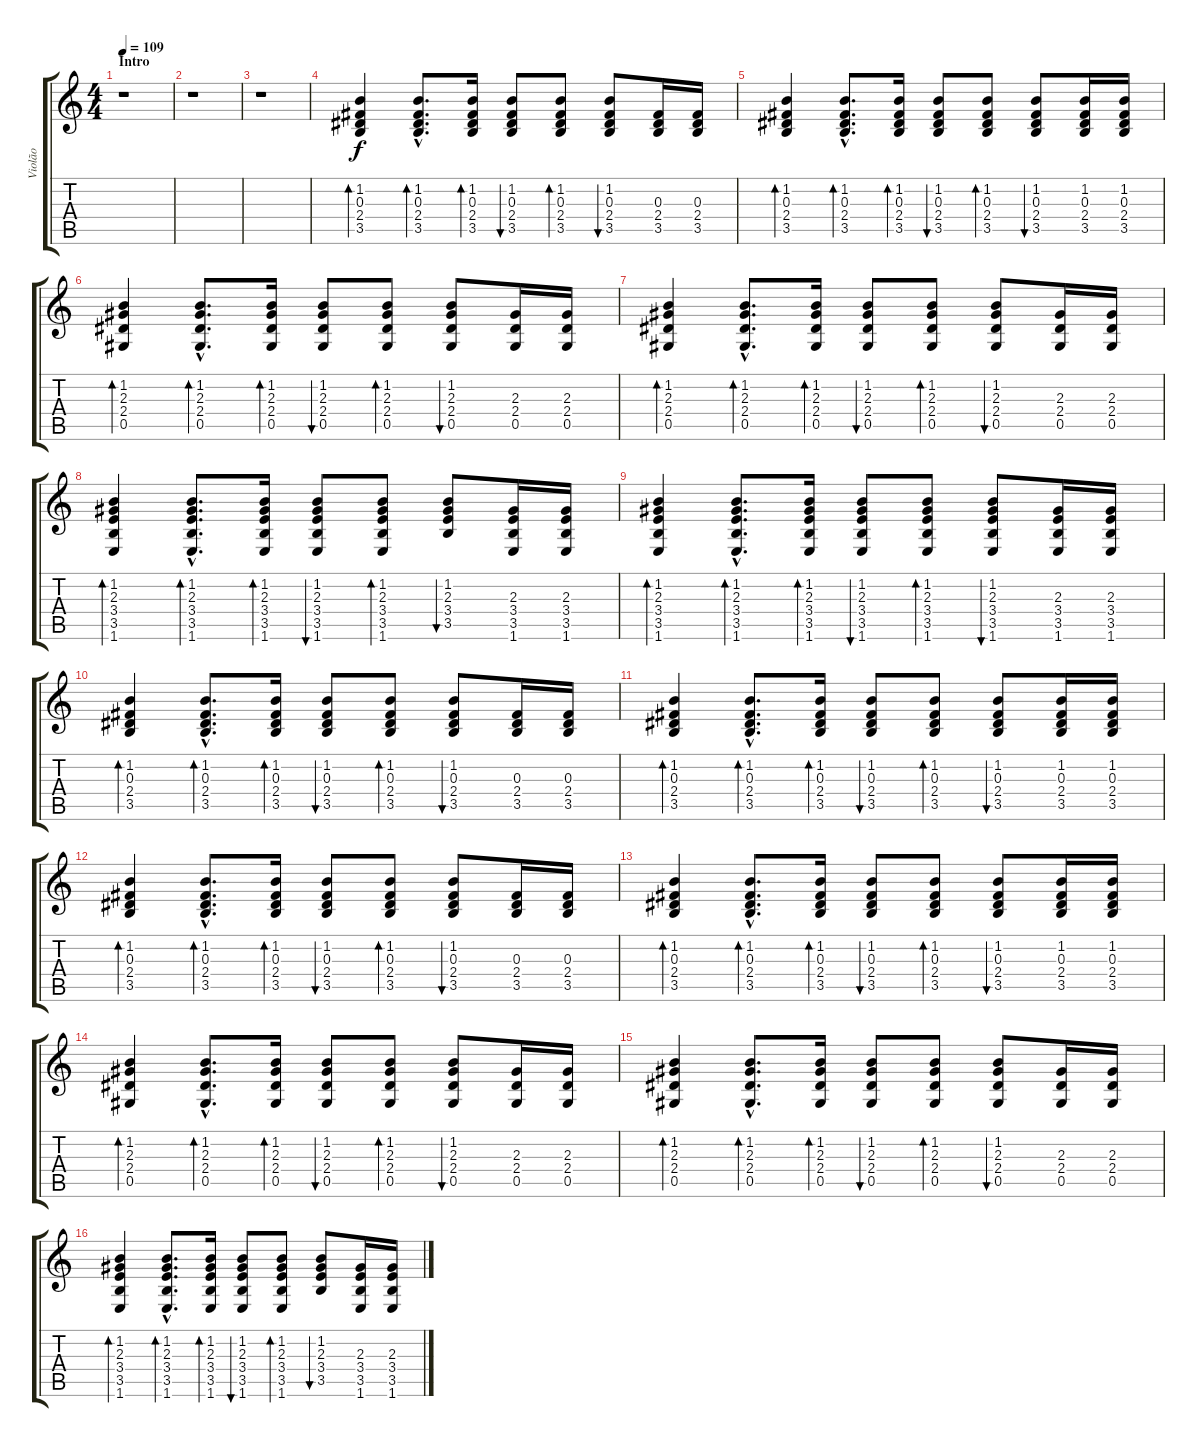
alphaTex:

\track ("Violão" "Violão") {instrument acousticguitarnylon}
\staff {score tabs}
\tuning (Eb4 Bb3 Gb3 Db3 Ab2 Eb2) {hide}
\ts (4 4)
\section ("" "Intro")
\tempo 109
\clef g2
\ks c
r.1{dy f instrument acousticguitarnylon} |
r.1 |
r.1 |
(1.2 0.3 2.4 3.5).4{bd 60 volume 11 balance 0} (1.2{hac} 0.3{hac} 2.4{hac} 3.5{hac}).8{d bd 60} (1.2 0.3 2.4 3.5).16{bd 60} (1.2 0.3 2.4 3.5).8{bu 60} (1.2 0.3 2.4 3.5).8{bd 60} (1.2 0.3 2.4 3.5).8{bu 60} (0.3 2.4 3.5).16 (0.3 2.4 3.5).16 |
(1.2 0.3 2.4 3.5).4{bd 60 volume 11 balance 0} (1.2{hac} 0.3{hac} 2.4{hac} 3.5{hac}).8{d bd 60} (1.2 0.3 2.4 3.5).16{bd 60} (1.2 0.3 2.4 3.5).8{bu 60} (1.2 0.3 2.4 3.5).8{bd 60} (1.2 0.3 2.4 3.5).8{bu 60} (1.2 0.3 2.4 3.5).16 (1.2 0.3 2.4 3.5).16 |
(1.2 2.3 2.4 0.5).4{bd 60 volume 11 balance 0} (1.2{hac} 2.3{hac} 2.4{hac} 0.5{hac}).8{d bd 60} (1.2 2.3 2.4 0.5).16{bd 60} (1.2 2.3 2.4 0.5).8{bu 60} (1.2 2.3 2.4 0.5).8{bd 60} (1.2 2.3 2.4 0.5).8{bu 60} (2.3 2.4 0.5).16 (2.3 2.4 0.5).16 |
(1.2 2.3 2.4 0.5).4{bd 60 volume 11 balance 0} (1.2{hac} 2.3{hac} 2.4{hac} 0.5{hac}).8{d bd 60} (1.2 2.3 2.4 0.5).16{bd 60} (1.2 2.3 2.4 0.5).8{bu 60} (1.2 2.3 2.4 0.5).8{bd 60} (1.2 2.3 2.4 0.5).8{bu 60} (2.3 2.4 0.5).16 (2.3 2.4 0.5).16 |
(1.2 2.3 3.4 3.5 1.6).4{bd 60 volume 11 balance 0} (1.2{hac} 2.3{hac} 3.4{hac} 3.5{hac} 1.6{hac}).8{d bd 60} (1.2 2.3 3.4 3.5 1.6).16{bd 60} (1.2 2.3 3.4 3.5 1.6).8{bu 60} (1.2 2.3 3.4 3.5 1.6).8{bd 60} (1.2 2.3 3.4 3.5).8{bu 60} (2.3 3.4 3.5 1.6).16 (2.3 3.4 3.5 1.6).16 |
(1.2 2.3 3.4 3.5 1.6).4{bd 60 volume 11 balance 0} (1.2{hac} 2.3{hac} 3.4{hac} 3.5{hac} 1.6{hac}).8{d bd 60} (1.2 2.3 3.4 3.5 1.6).16{bd 60} (1.2 2.3 3.4 3.5 1.6).8{bu 60} (1.2 2.3 3.4 3.5 1.6).8{bd 60} (1.2 2.3 3.4 3.5 1.6).8{bu 60} (2.3 3.4 3.5 1.6).16 (2.3 3.4 3.5 1.6).16 |
(1.2 0.3 2.4 3.5).4{bd 60 balance 0} (1.2{hac} 0.3{hac} 2.4{hac} 3.5{hac}).8{d bd 60} (1.2 0.3 2.4 3.5).16{bd 60} (1.2 0.3 2.4 3.5).8{bu 60} (1.2 0.3 2.4 3.5).8{bd 60} (1.2 0.3 2.4 3.5).8{bu 60} (0.3 2.4 3.5).16 (0.3 2.4 3.5).16 |
(1.2 0.3 2.4 3.5).4{bd 60 balance 0} (1.2{hac} 0.3{hac} 2.4{hac} 3.5{hac}).8{d bd 60} (1.2 0.3 2.4 3.5).16{bd 60} (1.2 0.3 2.4 3.5).8{bu 60} (1.2 0.3 2.4 3.5).8{bd 60} (1.2 0.3 2.4 3.5).8{bu 60} (1.2 0.3 2.4 3.5).16 (1.2 0.3 2.4 3.5).16 |
(1.2 0.3 2.4 3.5).4{bd 60 volume 13 balance 8} (1.2{hac} 0.3{hac} 2.4{hac} 3.5{hac}).8{d bd 60} (1.2 0.3 2.4 3.5).16{bd 60} (1.2 0.3 2.4 3.5).8{bu 60} (1.2 0.3 2.4 3.5).8{bd 60} (1.2 0.3 2.4 3.5).8{bu 60} (0.3 2.4 3.5).16 (0.3 2.4 3.5).16 |
(1.2 0.3 2.4 3.5).4{bd 60} (1.2{hac} 0.3{hac} 2.4{hac} 3.5{hac}).8{d bd 60} (1.2 0.3 2.4 3.5).16{bd 60} (1.2 0.3 2.4 3.5).8{bu 60} (1.2 0.3 2.4 3.5).8{bd 60} (1.2 0.3 2.4 3.5).8{bu 60} (1.2 0.3 2.4 3.5).16 (1.2 0.3 2.4 3.5).16 |
(1.2 2.3 2.4 0.5).4{bd 60} (1.2{hac} 2.3{hac} 2.4{hac} 0.5{hac}).8{d bd 60} (1.2 2.3 2.4 0.5).16{bd 60} (1.2 2.3 2.4 0.5).8{bu 60} (1.2 2.3 2.4 0.5).8{bd 60} (1.2 2.3 2.4 0.5).8{bu 60} (2.3 2.4 0.5).16 (2.3 2.4 0.5).16 |
(1.2 2.3 2.4 0.5).4{bd 60} (1.2{hac} 2.3{hac} 2.4{hac} 0.5{hac}).8{d bd 60} (1.2 2.3 2.4 0.5).16{bd 60} (1.2 2.3 2.4 0.5).8{bu 60} (1.2 2.3 2.4 0.5).8{bd 60} (1.2 2.3 2.4 0.5).8{bu 60} (2.3 2.4 0.5).16 (2.3 2.4 0.5).16 |
(1.2 2.3 3.4 3.5 1.6).4{bd 60} (1.2{hac} 2.3{hac} 3.4{hac} 3.5{hac} 1.6{hac}).8{d bd 60} (1.2 2.3 3.4 3.5 1.6).16{bd 60} (1.2 2.3 3.4 3.5 1.6).8{bu 60} (1.2 2.3 3.4 3.5 1.6).8{bd 60} (1.2 2.3 3.4 3.5).8{bu 60} (2.3 3.4 3.5 1.6).16 (2.3 3.4 3.5 1.6).16
